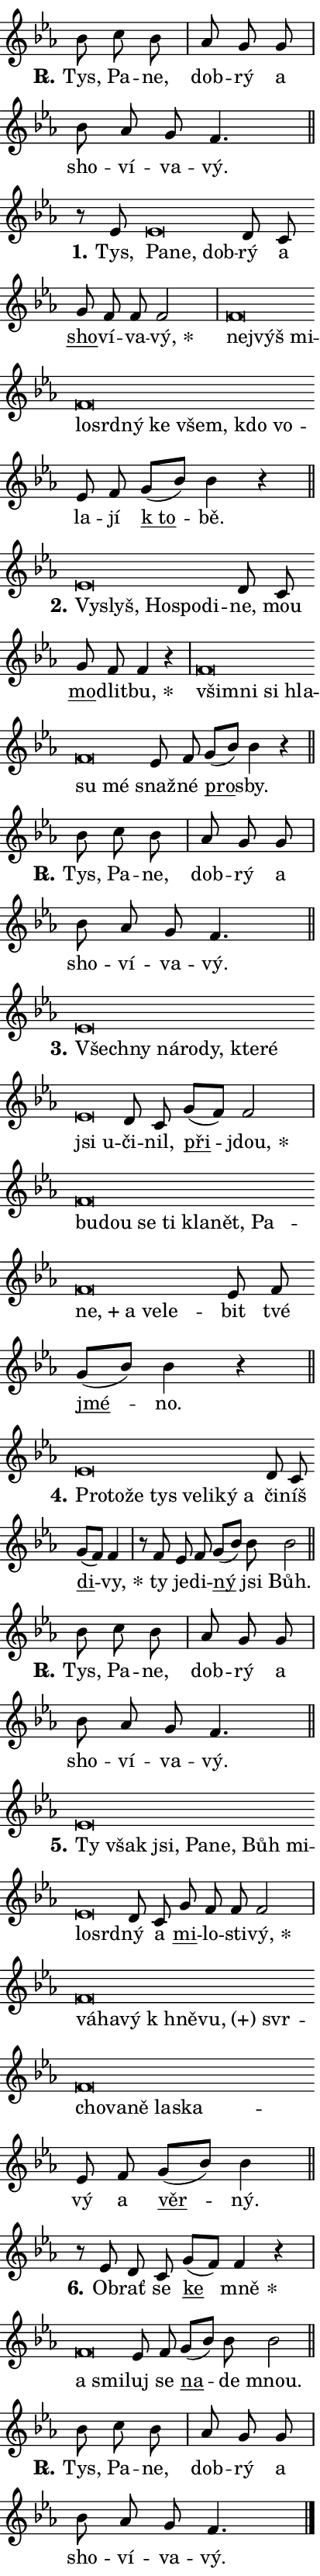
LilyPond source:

\version "2.24.0"
\header { tagline = "" }
\paper {
  indent = 0\cm
  top-margin = 0\cm
  right-margin = 0.13\cm % to fit lyric hyphens
  bottom-margin = 0\cm
  left-margin = 0\cm
  paper-width = 7\cm
  page-breaking = #ly:one-page-breaking
  system-system-spacing.basic-distance = #11
  score-system-spacing.basic-distance = #11
  ragged-last = ##f
}


%% Author: Thomas Morley
%% https://lists.gnu.org/archive/html/lilypond-user/2020-05/msg00002.html
#(define (line-position grob)
"Returns position of @var[grob} in current system:
   @code{'start}, if at first time-step
   @code{'end}, if at last time-step
   @code{'middle} otherwise
"
  (let* ((col (ly:item-get-column grob))
         (ln (ly:grob-object col 'left-neighbor))
         (rn (ly:grob-object col 'right-neighbor))
         (col-to-check-left (if (ly:grob? ln) ln col))
         (col-to-check-right (if (ly:grob? rn) rn col))
         (break-dir-left
           (and
             (ly:grob-property col-to-check-left 'non-musical #f)
             (ly:item-break-dir col-to-check-left)))
         (break-dir-right
           (and
             (ly:grob-property col-to-check-right 'non-musical #f)
             (ly:item-break-dir col-to-check-right))))
        (cond ((eqv? 1 break-dir-left) 'start)
              ((eqv? -1 break-dir-right) 'end)
              (else 'middle))))

#(define (tranparent-at-line-position vctor)
  (lambda (grob)
  "Relying on @code{line-position} select the relevant enry from @var{vctor}.
Used to determine transparency,"
    (case (line-position grob)
      ((end) (not (vector-ref vctor 0)))
      ((middle) (not (vector-ref vctor 1)))
      ((start) (not (vector-ref vctor 2))))))

noteHeadBreakVisibility =
#(define-music-function (break-visibility)(vector?)
"Makes @code{NoteHead}s transparent relying on @var{break-visibility}"
#{
  \override NoteHead.transparent =
    #(tranparent-at-line-position break-visibility)
#})

#(define delete-ledgers-for-transparent-note-heads
  (lambda (grob)
    "Reads whether a @code{NoteHead} is transparent.
If so this @code{NoteHead} is removed from @code{'note-heads} from
@var{grob}, which is supposed to be @code{LedgerLineSpanner}.
As a result ledgers are not printed for this @code{NoteHead}"
    (let* ((nhds-array (ly:grob-object grob 'note-heads))
           (nhds-list
             (if (ly:grob-array? nhds-array)
                 (ly:grob-array->list nhds-array)
                 '()))
           ;; Relies on the transparent-property being done before
           ;; Staff.LedgerLineSpanner.after-line-breaking is executed.
           ;; This is fragile ...
           (to-keep
             (remove
               (lambda (nhd)
                 (ly:grob-property nhd 'transparent #f))
               nhds-list)))
      ;; TODO find a better method to iterate over grob-arrays, similiar
      ;; to filter/remove etc for lists
      ;; For now rebuilt from scratch
      (set! (ly:grob-object grob 'note-heads)  '())
      (for-each
        (lambda (nhd)
          (ly:pointer-group-interface::add-grob grob 'note-heads nhd))
        to-keep))))

squashNotes = {
  \override NoteHead.X-extent = #'(-0.2 . 0.2)
  \override NoteHead.Y-extent = #'(-0.75 . 0)
  \override NoteHead.stencil =
    #(lambda (grob)
       (let ((pos (ly:grob-property grob 'staff-position)))
         (begin
           (if (< pos -7) (display "ERROR: Lower brevis then expected\n") (display "OK: Expected brevis position\n"))
           (if (<= pos -6) ly:text-interface::print ly:note-head::print))))
}
unSquashNotes = {
  \revert NoteHead.X-extent
  \revert NoteHead.Y-extent
  \revert NoteHead.stencil
}

hideNotes = \noteHeadBreakVisibility #begin-of-line-visible
unHideNotes = \noteHeadBreakVisibility #all-visible

% work-around for resetting accidentals
% https://lilypond.org/doc/v2.23/Documentation/notation/displaying-rhythms#unmetered-music
cadenzaMeasure = {
  \cadenzaOff
  \partial 1024 s1024
  \cadenzaOn
}

#(define-markup-command (accent layout props text) (markup?)
  "Underline accented syllable"
  (interpret-markup layout props
    #{\markup \override #'(offset . 4.3) \underline { #text }#}))

responsum = \markup \concat {
  "R" \hspace #-1.05 \path #0.1 #'((moveto 0 0.07) (lineto 0.9 0.8)) \hspace #0.05 "."
}

spaceSize = #0.6828661417322834 % exact space size for TeX Gyre Schola

\layout {
  \context {
    \Staff
    \remove "Time_signature_engraver"
    \override LedgerLineSpanner.after-line-breaking = #delete-ledgers-for-transparent-note-heads
  }
  \context {
    \Lyrics {
      \override LyricSpace.minimum-distance = \spaceSize
      \override LyricText.font-name = #"TeX Gyre Schola"
      \override LyricText.font-size = 1
      \override StanzaNumber.font-name = #"TeX Gyre Schola Bold"
      \override StanzaNumber.font-size = 1
    }
  }
  \context {
    \Score 
    \override NoteHead.text =
      #(lambda (grob) 
        (let ((pos (ly:grob-property grob 'staff-position)))
          #{\markup {
            \combine
              \halign #-0.55 \raise #(if (= pos -6) 0 0.5) \override #'(thickness . 2) \draw-line #'(3.2 . 0)
              \musicglyph "noteheads.sM1"
          }#}))
  }
}

% magnetic-lyrics.ily
%
%   written by
%     Jean Abou Samra <jean@abou-samra.fr>
%     Werner Lemberg <wl@gnu.org>
%
%   adapted by
%     Jiri Hon <jiri.hon@gmail.com>
%
% Version 2022-Apr-15

% https://www.mail-archive.com/lilypond-user@gnu.org/msg149350.html

#(define (Left_hyphen_pointer_engraver context)
   "Collect syllable-hyphen-syllable occurrences in lyrics and store
them in properties.  This engraver only looks to the left.  For
example, if the lyrics input is @code{foo -- bar}, it does the
following.

@itemize @bullet
@item
Set the @code{text} property of the @code{LyricHyphen} grob between
@q{foo} and @q{bar} to @code{foo}.

@item
Set the @code{left-hyphen} property of the @code{LyricText} grob with
text @q{foo} to the @code{LyricHyphen} grob between @q{foo} and
@q{bar}.
@end itemize

Use this auxiliary engraver in combination with the
@code{lyric-@/text::@/apply-@/magnetic-@/offset!} hook."
   (let ((hyphen #f)
         (text #f))
     (make-engraver
      (acknowledgers
       ((lyric-syllable-interface engraver grob source-engraver)
        (set! text grob)))
      (end-acknowledgers
       ((lyric-hyphen-interface engraver grob source-engraver)
        ;(when (not (grob::has-interface grob 'lyric-space-interface))
          (set! hyphen grob)));)
      ((stop-translation-timestep engraver)
       (when (and text hyphen)
         (ly:grob-set-object! text 'left-hyphen hyphen))
       (set! text #f)
       (set! hyphen #f)))))

#(define (lyric-text::apply-magnetic-offset! grob)
   "If the space between two syllables is less than the value in
property @code{LyricText@/.details@/.squash-threshold}, move the right
syllable to the left so that it gets concatenated with the left
syllable.

Use this function as a hook for
@code{LyricText@/.after-@/line-@/breaking} if the
@code{Left_@/hyphen_@/pointer_@/engraver} is active."
   (let ((hyphen (ly:grob-object grob 'left-hyphen #f)))
     (when hyphen
       (let ((left-text (ly:spanner-bound hyphen LEFT)))
         (when (grob::has-interface left-text 'lyric-syllable-interface)
           (let* ((common (ly:grob-common-refpoint grob left-text X))
                  (this-x-ext (ly:grob-extent grob common X))
                  (left-x-ext
                   (begin
                     ;; Trigger magnetism for left-text.
                     (ly:grob-property left-text 'after-line-breaking)
                     (ly:grob-extent left-text common X)))
                  ;; `delta` is the gap width between two syllables.
                  (delta (- (interval-start this-x-ext)
                            (interval-end left-x-ext)))
                  (details (ly:grob-property grob 'details))
                  (threshold (assoc-get 'squash-threshold details 0.2)))
             (when (< delta threshold)
               (let* (;; We have to manipulate the input text so that
                      ;; ligatures crossing syllable boundaries are not
                      ;; disabled.  For languages based on the Latin
                      ;; script this is essentially a beautification.
                      ;; However, for non-Western scripts it can be a
                      ;; necessity.
                      (lt (ly:grob-property left-text 'text))
                      (rt (ly:grob-property grob 'text))
                      (is-space (grob::has-interface hyphen 'lyric-space-interface))
                      (space (if is-space " " ""))
                      (extra-delta (if is-space spaceSize 0))
                      ;; Append new syllable.
                      (ltrt-space (if (and (string? lt) (string? rt))
                                (string-append lt space rt)
                                (make-concat-markup (list lt space rt))))
                      ;; Right-align `ltrt` to the right side.
                      (ltrt-space-markup (grob-interpret-markup
                               grob
                               (make-translate-markup
                                (cons (interval-length this-x-ext) 0)
                                (make-right-align-markup ltrt-space)))))
                 (begin
                   ;; Don't print `left-text`.
                   (ly:grob-set-property! left-text 'stencil #f)
                   ;; Set text and stencil (which holds all collected
                   ;; syllables so far) and shift it to the left.
                   (ly:grob-set-property! grob 'text ltrt-space)
                   (ly:grob-set-property! grob 'stencil ltrt-space-markup)
                   (ly:grob-translate-axis! grob (- (- delta extra-delta)) X))))))))))


#(define (lyric-hyphen::displace-bounds-first grob)
   ;; Make very sure this callback isn't triggered too early.
   (let ((left (ly:spanner-bound grob LEFT))
         (right (ly:spanner-bound grob RIGHT)))
     (ly:grob-property left 'after-line-breaking)
     (ly:grob-property right 'after-line-breaking)
     (ly:lyric-hyphen::print grob)))

squashThreshold = #0.4

\layout {
  \context {
    \Lyrics
    \consists #Left_hyphen_pointer_engraver
    \override LyricText.after-line-breaking =
      #lyric-text::apply-magnetic-offset!
    \override LyricHyphen.stencil = #lyric-hyphen::displace-bounds-first
    \override LyricText.details.squash-threshold = \squashThreshold
    \override LyricHyphen.minimum-distance = 0
    \override LyricHyphen.minimum-length = \squashThreshold
  }
}

squashText = \override LyricText.details.squash-threshold = 9999
unSquashText = \override LyricText.details.squash-threshold = \squashThreshold

leftText = \override LyricText.self-alignment-X = #LEFT
unLeftText = \revert LyricText.self-alignment-X

starOffset = #(lambda (grob) 
                (let ((x_offset (ly:self-alignment-interface::aligned-on-x-parent grob)))
                  (if (= x_offset 0) 0 (+ x_offset 1.2))))

star = #(define-music-function (syllable)(string?)
"Append star separator at the end of a syllable"
#{
  \once \override LyricText.X-offset = #starOffset
  \lyricmode { \markup {
    #syllable
    \override #'((font-name . "TeX Gyre Schola Bold")) \hspace #0.2 \lower #0.65 \larger "*"
  } }
#})

starAccent = #(define-music-function (syllable)(string?)
"Append star separator at the end of a syllable and make accent"
#{
  \once \override LyricText.X-offset = #starOffset
  \lyricmode { \markup {
    \accent #syllable
    \override #'((font-name . "TeX Gyre Schola Bold")) \hspace #0.2 \lower #0.65 \larger "*"
  } }
#})

breath = #(define-music-function (syllable)(string?)
"Append breathing indicator at the end of a syllable"
#{
  \lyricmode { \markup { #syllable "+" } }
#})

optionalBreath = #(define-music-function (syllable)(string?)
"Append optional breathing indicator at the end of a syllable"
#{
  \lyricmode { \markup { #syllable "(+)" } }
#})


\score {
    <<
        \new Voice = "melody" { \cadenzaOn \key es \major \relative { bes'8 c bes \cadenzaMeasure \bar "|" as g g \cadenzaMeasure \bar "|" bes as g f4. \cadenzaMeasure \bar "||" \break } }
        \new Lyrics \lyricsto "melody" { \lyricmode { \set stanza = \responsum
Tys, Pa -- ne, dob -- rý a sho -- ví -- va -- vý. } }
    >>
    \layout {}
}

\score {
    <<
        \new Voice = "melody" { \cadenzaOn \key es \major \relative { r8 es'8 \squashNotes es\breve*1/16 \hideNotes \breve*1/16 \breve*1/16 \bar "" \unHideNotes \unSquashNotes d8 c \bar "" g' f f f2 \cadenzaMeasure \bar "|" \squashNotes f\breve*1/16 \hideNotes \breve*1/16 \bar "" \breve*1/16 \bar "" \breve*1/16 \bar "" \breve*1/16 \bar "" \breve*1/16 \bar "" \breve*1/16 \bar "" \breve*1/16 \bar "" \breve*1/16 \breve*1/16 \bar "" \unHideNotes \unSquashNotes es8 f \bar "" g[( bes)] bes4 r \cadenzaMeasure \bar "||" \break } }
        \new Lyrics \lyricsto "melody" { \lyricmode { \set stanza = "1."
Tys, \leftText Pa -- \squashText ne, dob -- \unLeftText \unSquashText rý a \markup \accent sho -- ví -- va -- \star vý, \leftText nej -- \squashText výš mi -- lo -- srd -- ný ke všem, kdo vo -- \unLeftText \unSquashText la -- jí \markup \accent "k to" -- bě. } }
    >>
    \layout {}
}

\score {
    <<
        \new Voice = "melody" { \cadenzaOn \key es \major \relative { \squashNotes es'\breve*1/16 \hideNotes \breve*1/16 \bar "" \breve*1/16 \bar "" \breve*1/16 \breve*1/16 \bar "" \unHideNotes \unSquashNotes d8 c \bar "" g' f f4 r \cadenzaMeasure \bar "|" \squashNotes f\breve*1/16 \hideNotes \breve*1/16 \bar "" \breve*1/16 \bar "" \breve*1/16 \bar "" \breve*1/16 \breve*1/16 \bar "" \unHideNotes \unSquashNotes es8 f \bar "" g[( bes)] bes4 r \cadenzaMeasure \bar "||" \break } }
        \new Lyrics \lyricsto "melody" { \lyricmode { \set stanza = "2."
\leftText Vy -- \squashText slyš, Ho -- spo -- di -- \unLeftText \unSquashText ne, mou \markup \accent mo -- dlit -- \star bu, \leftText všim -- \squashText ni si hla -- su mé \unLeftText \unSquashText snaž -- né \markup \accent pro -- sby. } }
    >>
    \layout {}
}

\score {
    <<
        \new Voice = "melody" { \cadenzaOn \key es \major \relative { bes'8 c bes \cadenzaMeasure \bar "|" as g g \cadenzaMeasure \bar "|" bes as g f4. \cadenzaMeasure \bar "||" \break } }
        \new Lyrics \lyricsto "melody" { \lyricmode { \set stanza = \responsum
Tys, Pa -- ne, dob -- rý a sho -- ví -- va -- vý. } }
    >>
    \layout {}
}

\score {
    <<
        \new Voice = "melody" { \cadenzaOn \key es \major \relative { \squashNotes es'\breve*1/16 \hideNotes \breve*1/16 \bar "" \breve*1/16 \bar "" \breve*1/16 \bar "" \breve*1/16 \bar "" \breve*1/16 \bar "" \breve*1/16 \bar "" \breve*1/16 \breve*1/16 \bar "" \unHideNotes \unSquashNotes d8 c \bar "" g'[( f)] f2 \cadenzaMeasure \bar "|" \squashNotes f\breve*1/16 \hideNotes \breve*1/16 \bar "" \breve*1/16 \bar "" \breve*1/16 \bar "" \breve*1/16 \bar "" \breve*1/16 \bar "" \breve*1/16 \bar "" \breve*1/16 \bar "" \breve*1/16 \bar "" \breve*1/16 \breve*1/16 \bar "" \unHideNotes \unSquashNotes es8 f \bar "" g[( bes)] bes4 r \cadenzaMeasure \bar "||" \break } }
        \new Lyrics \lyricsto "melody" { \lyricmode { \set stanza = "3."
\leftText Všech -- \squashText ny ná -- ro -- dy, kte -- ré jsi u -- \unLeftText \unSquashText či -- nil, \markup \accent při -- \star jdou, \leftText bu -- \squashText dou se ti kla -- nět, Pa -- \breath "ne," a ve -- le -- \unLeftText \unSquashText bit tvé \markup \accent jmé -- no. } }
    >>
    \layout {}
}

\score {
    <<
        \new Voice = "melody" { \cadenzaOn \key es \major \relative { \squashNotes es'\breve*1/16 \hideNotes \breve*1/16 \bar "" \breve*1/16 \bar "" \breve*1/16 \bar "" \breve*1/16 \bar "" \breve*1/16 \bar "" \breve*1/16 \breve*1/16 \bar "" \unHideNotes \unSquashNotes d8 c \bar "" g'[( f)] f4 \cadenzaMeasure \bar "|" r8 f8 es8 f \bar "" g[( bes)] bes bes2 \cadenzaMeasure \bar "||" \break } }
        \new Lyrics \lyricsto "melody" { \lyricmode { \set stanza = "4."
\leftText Pro -- \squashText to -- že tys ve -- li -- ký a \unLeftText \unSquashText či -- níš \markup \accent di -- \star vy, ty je -- di -- \markup \accent ný jsi Bůh. } }
    >>
    \layout {}
}

\score {
    <<
        \new Voice = "melody" { \cadenzaOn \key es \major \relative { bes'8 c bes \cadenzaMeasure \bar "|" as g g \cadenzaMeasure \bar "|" bes as g f4. \cadenzaMeasure \bar "||" \break } }
        \new Lyrics \lyricsto "melody" { \lyricmode { \set stanza = \responsum
Tys, Pa -- ne, dob -- rý a sho -- ví -- va -- vý. } }
    >>
    \layout {}
}

\score {
    <<
        \new Voice = "melody" { \cadenzaOn \key es \major \relative { \squashNotes es'\breve*1/16 \hideNotes \breve*1/16 \bar "" \breve*1/16 \bar "" \breve*1/16 \bar "" \breve*1/16 \bar "" \breve*1/16 \bar "" \breve*1/16 \bar "" \breve*1/16 \breve*1/16 \bar "" \unHideNotes \unSquashNotes d8 c \bar "" g' f f f2 \cadenzaMeasure \bar "|" \squashNotes f\breve*1/16 \hideNotes \breve*1/16 \bar "" \breve*1/16 \bar "" \breve*1/16 \bar "" \breve*1/16 \bar "" \breve*1/16 \bar "" \breve*1/16 \bar "" \breve*1/16 \bar "" \breve*1/16 \bar "" \breve*1/16 \breve*1/16 \bar "" \unHideNotes \unSquashNotes es8 f \bar "" g[( bes)] bes4 \cadenzaMeasure \bar "||" \break } }
        \new Lyrics \lyricsto "melody" { \lyricmode { \set stanza = "5."
\leftText Ty \squashText však jsi, Pa -- ne, Bůh mi -- lo -- srd -- \unLeftText \unSquashText ný a \markup \accent mi -- lo -- sti -- \star vý, \leftText vá -- \squashText ha -- vý "k hně" -- \optionalBreath vu, svr -- cho -- va -- ně la -- ska -- \unLeftText \unSquashText vý a \markup \accent věr -- ný. } }
    >>
    \layout {}
}

\score {
    <<
        \new Voice = "melody" { \cadenzaOn \key es \major \relative { r8 es' d8 c \bar "" g'[( f)] f4 r \cadenzaMeasure \bar "|" \squashNotes f\breve*1/16 \hideNotes \breve*1/16 \bar "" \unHideNotes \unSquashNotes es8 f \bar "" g[( bes)] bes bes2 \cadenzaMeasure \bar "||" \break } }
        \new Lyrics \lyricsto "melody" { \lyricmode { \set stanza = "6."
Ob -- rať se \markup \accent ke \star mně \leftText a \squashText smi -- \unLeftText \unSquashText luj se \markup \accent na -- de mnou. } }
    >>
    \layout {}
}

\score {
    <<
        \new Voice = "melody" { \cadenzaOn \key es \major \relative { bes'8 c bes \cadenzaMeasure \bar "|" as g g \cadenzaMeasure \bar "|" bes as g f4. \cadenzaMeasure \bar "||" \break } \bar "|." }
        \new Lyrics \lyricsto "melody" { \lyricmode { \set stanza = \responsum
Tys, Pa -- ne, dob -- rý a sho -- ví -- va -- vý. } }
    >>
    \layout {}
}
